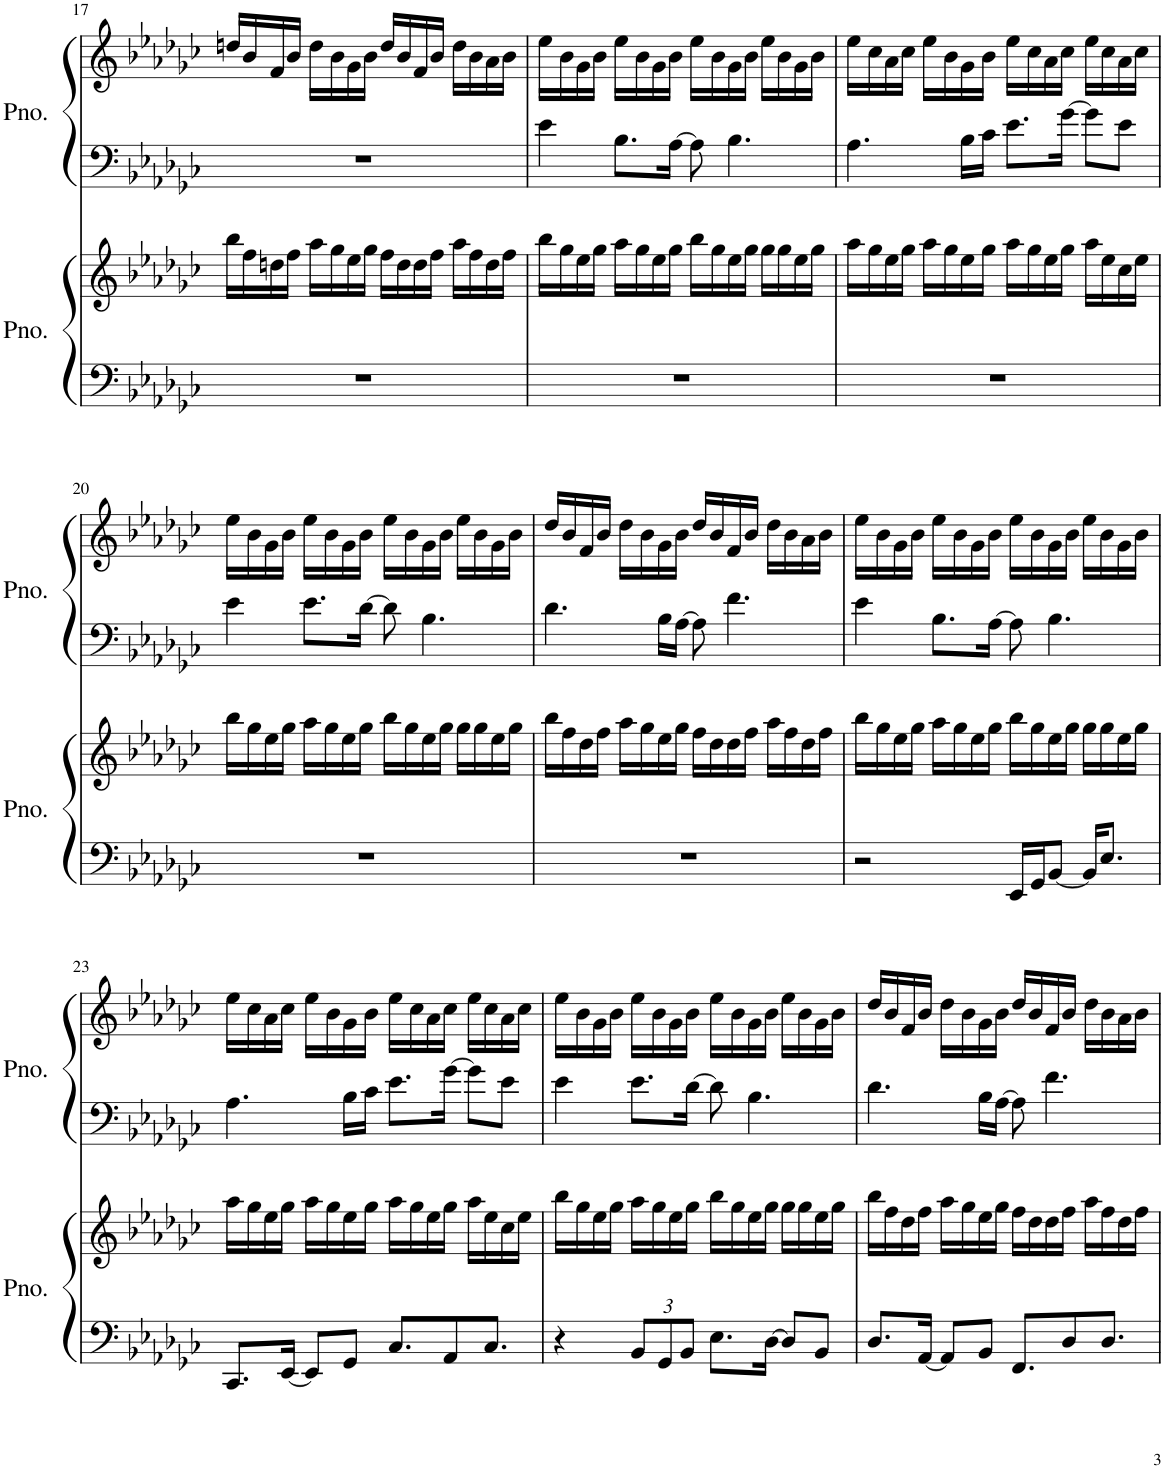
**kern	**kern	**kern	**kern
*part2	*part2	*part1	*part1
*staff4	*staff3	*staff2	*staff1
*I"Piano	*	*I"Piano	*
*I'Pno.	*	*I'Pno.	*
!!LO:PB:g=z
*clefF4	*clefG2	*clefF4	*clefG2
*k[b-e-a-d-g-c-]	*k[b-e-a-d-g-c-]	*k[b-e-a-d-g-c-]	*k[b-e-a-d-g-c-]
*M4/4	*M4/4	*M4/4	*M4/4
=17	=17	=17	=17
1r	16bb-\LL	1r	16ddn/LL
.	16ff\	.	16b-/
.	16ddn\	.	16f/
.	16ff\JJ	.	16b-/JJ
.	16aa-\LL	.	16dd\LL
.	16gg-\	.	16b-\
.	16ee-\	.	16g-\
.	16gg-\JJ	.	16b-\JJ
.	16ff\LL	.	16dd/LL
.	16dd\	.	16b-/
.	16dd\	.	16f/
.	16ff\JJ	.	16b-/JJ
.	16aa-\LL	.	16dd\LL
.	16ff\	.	16b-\
.	16dd\	.	16a-\
.	16ff\JJ	.	16b-\JJ
=18	=18	=18	=18
1r	16bb-\LL	4e-\	16ee-\LL
.	16gg-\	.	16b-\
.	16ee-\	.	16g-\
.	16gg-\JJ	.	16b-\JJ
.	16aa-\LL	8.B-\L	16ee-\LL
.	16gg-\	.	16b-\
.	16ee-\	.	16g-\
.	16gg-\JJ	[16A-\Jk	16b-\JJ
.	16bb-\LL	8A-\]	16ee-\LL
.	16gg-\	.	16b-\
.	16ee-\	4.B-\	16g-\
.	16gg-\JJ	.	16b-\JJ
.	16gg-\LL	.	16ee-\LL
.	16gg-\	.	16b-\
.	16ee-\	.	16g-\
.	16gg-\JJ	.	16b-\JJ
=19	=19	=19	=19
1r	16aa-\LL	4.A-\	16ee-\LL
.	16gg-\	.	16cc-\
.	16ee-\	.	16a-\
.	16gg-\JJ	.	16cc-\JJ
.	16aa-\LL	.	16ee-\LL
.	16gg-\	.	16b-\
.	16ee-\	16B-\LL	16g-\
.	16gg-\JJ	16c-\JJ	16b-\JJ
.	16aa-\LL	8.e-\L	16ee-\LL
.	16gg-\	.	16cc-\
.	16ee-\	.	16a-\
.	16gg-\JJ	[16g-\Jk	16cc-\JJ
.	16aa-\LL	8g-\L]	16ee-\LL
.	16ee-\	.	16cc-\
.	16cc-\	8e-\J	16a-\
.	16ee-\JJ	.	16cc-\JJ
!!LO:LB:g=z
=20	=20	=20	=20
1r	16bb-\LL	4e-\	16ee-\LL
.	16gg-\	.	16b-\
.	16ee-\	.	16g-\
.	16gg-\JJ	.	16b-\JJ
.	16aa-\LL	8.e-\L	16ee-\LL
.	16gg-\	.	16b-\
.	16ee-\	.	16g-\
.	16gg-\JJ	[16d-\Jk	16b-\JJ
.	16bb-\LL	8d-\]	16ee-\LL
.	16gg-\	.	16b-\
.	16ee-\	4.B-\	16g-\
.	16gg-\JJ	.	16b-\JJ
.	16gg-\LL	.	16ee-\LL
.	16gg-\	.	16b-\
.	16ee-\	.	16g-\
.	16gg-\JJ	.	16b-\JJ
=21	=21	=21	=21
1r	16bb-\LL	4.d-\	16dd-/LL
.	16ff\	.	16b-/
.	16dd-\	.	16f/
.	16ff\JJ	.	16b-/JJ
.	16aa-\LL	.	16dd-\LL
.	16gg-\	.	16b-\
.	16ee-\	16B-\LL	16g-\
.	16gg-\JJ	[16A-\JJ	16b-\JJ
.	16ff\LL	8A-\]	16dd-/LL
.	16dd-\	.	16b-/
.	16dd-\	4.f\	16f/
.	16ff\JJ	.	16b-/JJ
.	16aa-\LL	.	16dd-\LL
.	16ff\	.	16b-\
.	16dd-\	.	16a-\
.	16ff\JJ	.	16b-\JJ
=22	=22	=22	=22
2r	16bb-\LL	4e-\	16ee-\LL
.	16gg-\	.	16b-\
.	16ee-\	.	16g-\
.	16gg-\JJ	.	16b-\JJ
.	16aa-\LL	8.B-\L	16ee-\LL
.	16gg-\	.	16b-\
.	16ee-\	.	16g-\
.	16gg-\JJ	[16A-\Jk	16b-\JJ
16EE-/LL	16bb-\LL	8A-\]	16ee-\LL
16GG-/J	16gg-\	.	16b-\
[8BB-/J	16ee-\	4.B-\	16g-\
.	16gg-\JJ	.	16b-\JJ
16BB-/KL]	16gg-\LL	.	16ee-\LL
8.E-/J	16gg-\	.	16b-\
.	16ee-\	.	16g-\
.	16gg-\JJ	.	16b-\JJ
!!LO:LB:g=z
=23	=23	=23	=23
8.CC-/L	16aa-\LL	4.A-\	16ee-\LL
.	16gg-\	.	16cc-\
.	16ee-\	.	16a-\
[16EE-/Jk	16gg-\JJ	.	16cc-\JJ
8EE-/L]	16aa-\LL	.	16ee-\LL
.	16gg-\	.	16b-\
8GG-/J	16ee-\	16B-\LL	16g-\
.	16gg-\JJ	16c-\JJ	16b-\JJ
8.C-/L	16aa-\LL	8.e-\L	16ee-\LL
.	16gg-\	.	16cc-\
.	16ee-\	.	16a-\
8AA-/	16gg-\JJ	[16g-\Jk	16cc-\JJ
.	16aa-\LL	8g-\L]	16ee-\LL
8.C-/J	16ee-\	.	16cc-\
.	16cc-\	8e-\J	16a-\
.	16ee-\JJ	.	16cc-\JJ
=24	=24	=24	=24
4r	16bb-\LL	4e-\	16ee-\LL
.	16gg-\	.	16b-\
.	16ee-\	.	16g-\
.	16gg-\JJ	.	16b-\JJ
*Xbrackettup	*	*	*
12BB-/L	16aa-\LL	8.e-\L	16ee-\LL
.	16gg-\	.	16b-\
12GG-/	.	.	.
.	16ee-\	.	16g-\
12BB-/J	.	.	.
.	16gg-\JJ	[16d-\Jk	16b-\JJ
8.E-\L	16bb-\LL	8d-\]	16ee-\LL
.	16gg-\	.	16b-\
.	16ee-\	4.B-\	16g-\
[16D-\Jk	16gg-\JJ	.	16b-\JJ
8D-/L]	16gg-\LL	.	16ee-\LL
.	16gg-\	.	16b-\
8BB-/J	16ee-\	.	16g-\
.	16gg-\JJ	.	16b-\JJ
=25	=25	=25	=25
8.D-/L	16bb-\LL	4.d-\	16dd-/LL
.	16ff\	.	16b-/
.	16dd-\	.	16f/
[16AA-/Jk	16ff\JJ	.	16b-/JJ
8AA-/L]	16aa-\LL	.	16dd-\LL
.	16gg-\	.	16b-\
8BB-/J	16ee-\	16B-\LL	16g-\
.	16gg-\JJ	[16A-\JJ	16b-\JJ
8.FF/L	16ff\LL	8A-\]	16dd-/LL
.	16dd-\	.	16b-/
.	16dd-\	4.f\	16f/
8D-/	16ff\JJ	.	16b-/JJ
.	16aa-\LL	.	16dd-\LL
8.D-/J	16ff\	.	16b-\
.	16dd-\	.	16a-\
.	16ff\JJ	.	16b-\JJ
=	=	=	=
*-	*-	*-	*-
